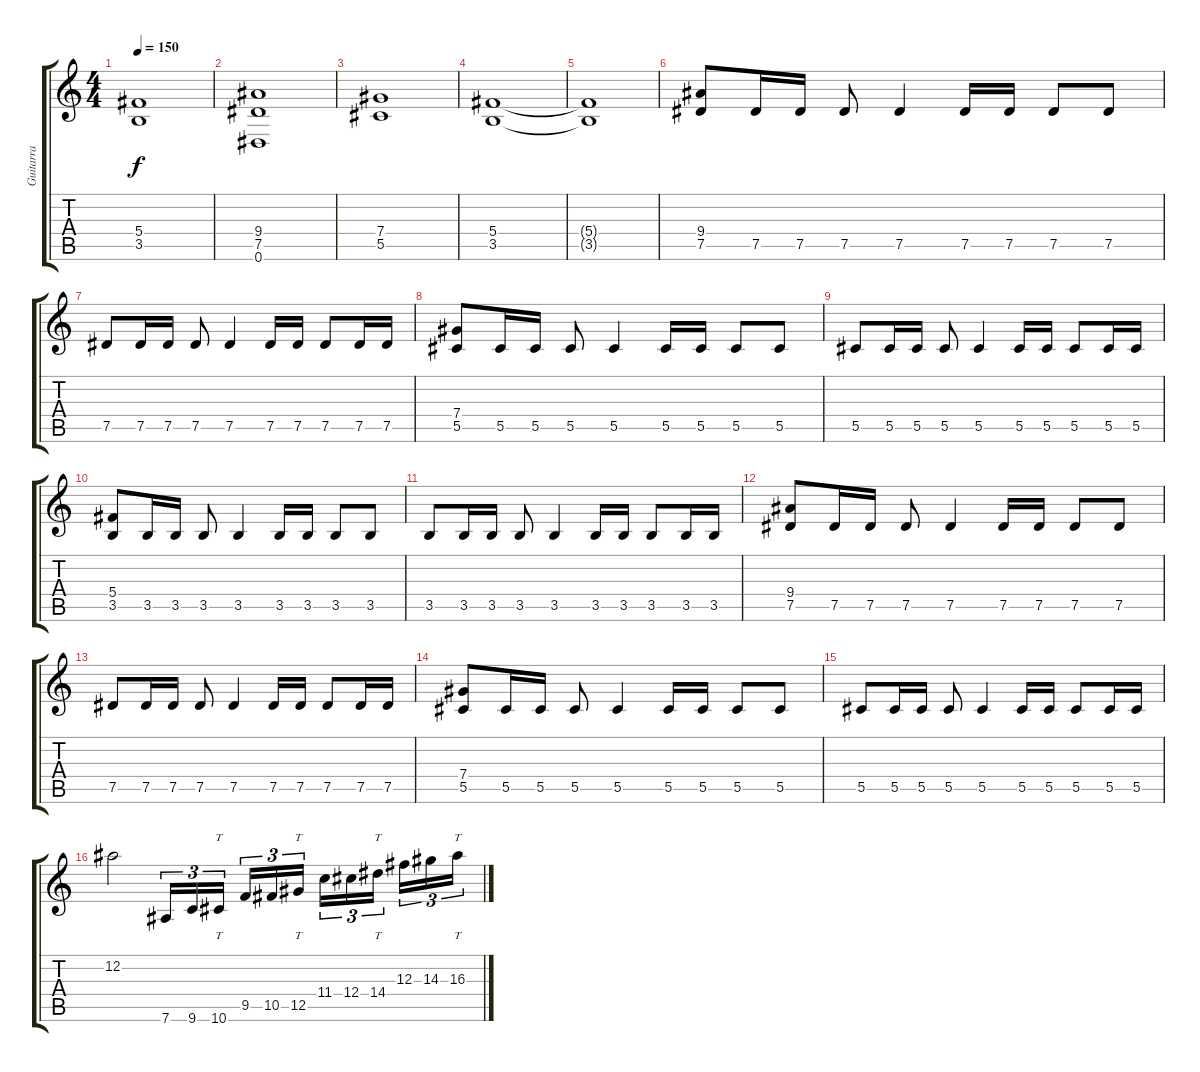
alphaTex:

\track ("Guitarra" "Guitarra") {instrument distortionguitar}
\staff {score tabs}
\tuning (Eb4 Bb3 Gb3 Db3 Ab2 Eb2) {hide}
\ts (4 4)
\tempo 150
\clef g2
\ks c
(5.4{t} 3.5{t}).1{dy f} |
(9.4 7.5 0.6).1 |
(7.4 5.5).1 |
(5.4 3.5).1 |
(5.4{t} 3.5{t}).1 |
(9.4 7.5).8 7.5.16 7.5.16 7.5.8 7.5.4 7.5.16 7.5.16 7.5.8 7.5.8 |
7.5.8 7.5.16 7.5.16 7.5.8 7.5.4 7.5.16 7.5.16 7.5.8 7.5.16 7.5.16 |
(7.4 5.5).8 5.5.16 5.5.16 5.5.8 5.5.4 5.5.16 5.5.16 5.5.8 5.5.8 |
5.5.8 5.5.16 5.5.16 5.5.8 5.5.4 5.5.16 5.5.16 5.5.8 5.5.16 5.5.16 |
(5.4 3.5).8 3.5.16 3.5.16 3.5.8 3.5.4 3.5.16 3.5.16 3.5.8 3.5.8 |
3.5.8 3.5.16 3.5.16 3.5.8 3.5.4 3.5.16 3.5.16 3.5.8 3.5.16 3.5.16 |
(9.4 7.5).8 7.5.16 7.5.16 7.5.8 7.5.4 7.5.16 7.5.16 7.5.8 7.5.8 |
7.5.8 7.5.16 7.5.16 7.5.8 7.5.4 7.5.16 7.5.16 7.5.8 7.5.16 7.5.16 |
(7.4 5.5).8 5.5.16 5.5.16 5.5.8 5.5.4 5.5.16 5.5.16 5.5.8 5.5.8 |
5.5.8 5.5.16 5.5.16 5.5.8 5.5.4 5.5.16 5.5.16 5.5.8 5.5.16 5.5.16 |
12.2.2 7.6.16{tu (3 2)} 9.6.16{tu (3 2)} 10.6.16{tt tu (3 2)} 9.5.16{tu (3 2)} 10.5.16{tu (3 2)} 12.5.16{tt tu (3 2)} 11.4.16{tu (3 2)} 12.4.16{tu (3 2)} 14.4.16{tt tu (3 2)} 12.3.16{tu (3 2)} 14.3.16{tu (3 2)} 16.3.16{tt tu (3 2)}
